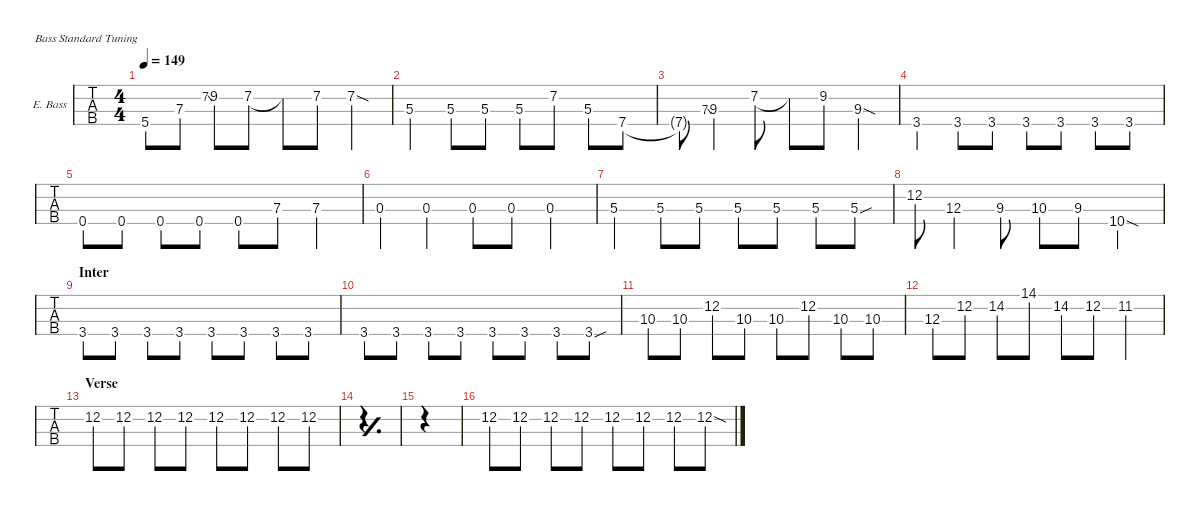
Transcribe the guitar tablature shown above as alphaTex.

\defaultSystemsLayout 4
\hideDynamics
\bracketExtendMode nobrackets
\firstSystemTrackNameOrientation horizontal
\track ("Ele. Bass" "E. Bass") {defaultSystemsLayout 4 instrument electricbassfinger}
\staff {tabs}
\tuning (G2 D2 A1 E1)
\ts (4 4)
\tempo 149
\clef f4
\scale
0.236249
\ks d
5.4{t acc forcenatural}.8{dy f beam Down} 7.3{acc forcenatural}.8{beam Down} 7.2{ss acc forcenatural}.8{gr beam Up} 9.2{acc forcenatural}.8{beam Down} 7.2{acc forcenatural}.8{beam Down} 7.2{t acc forcenatural}.8{beam Down} 7.2{acc forcenatural}.8{beam Down} 7.2{sod acc forcenatural}.4{beam Down} |
\scale
0.236251 5.3{acc forcenatural}.4{beam Down} 5.3{acc forcenatural}.8{beam Up} 5.3{acc forcenatural}.8{beam Up} 5.3{acc forcenatural}.8{beam Down} 7.2{acc forcenatural}.8{beam Down} 5.3{acc forcenatural}.8{beam Down} 7.4{acc forcenatural}.8{beam Down} |
\scale
0.236249 7.4{t acc forcenatural}.8{beam Up} 7.3{ss acc forcenatural}.8{gr beam Up} 9.3{acc #}.4{beam Down} 7.2{acc forcenatural}.8{beam Down} 7.2{t acc forcenatural}.8{beam Down} 9.2{acc forcenatural}.8{beam Down} 9.3{sod acc #}.4{beam Down} |
\scale
0.368526 3.4{acc forcenatural}.4{beam Up} 3.4{acc forcenatural}.8{beam Up} 3.4{acc forcenatural}.8{beam Up} 3.4{acc forcenatural}.8{beam Up} 3.4{acc forcenatural}.8{beam Up} 3.4{acc forcenatural}.8{beam Up} 3.4{acc forcenatural}.8{beam Up} |
\scale
0.317947 0.4{acc forcenatural}.8{beam Up} 0.4{acc forcenatural}.8{beam Up} 0.4{acc forcenatural}.8{beam Up} 0.4{acc forcenatural}.8{beam Up} 0.4{acc forcenatural}.8{beam Up} 7.3{acc forcenatural}.8{beam Up} 7.3{acc forcenatural}.4{beam Down} |
\scale
0.313526 0.3{acc forcenatural}.4{beam Up} 0.3{acc forcenatural}.4{beam Up} 0.3{acc forcenatural}.8{beam Up} 0.3{acc forcenatural}.8{beam Up} 0.3{acc forcenatural}.4{beam Up} |
\scale
0.527501 5.3{acc forcenatural}.4{beam Down} 5.3{acc forcenatural}.8{beam Up} 5.3{acc forcenatural}.8{beam Up} 5.3{acc forcenatural}.8{beam Up} 5.3{acc forcenatural}.8{beam Up} 5.3{acc forcenatural}.8{beam Up} 5.3{sou acc forcenatural}.8{beam Up} |
\scale
0.472499 12.2{acc forcenatural}.8{beam Down} 12.3{acc forcenatural}.4{beam Down} 9.3{acc #}.8{beam Down} 10.3{acc forcenatural}.8{beam Down} 9.3{acc #}.8{beam Down} 10.4{sod acc forcenatural}.4{beam Down} |
\section ("" "Inter")
\scale
0.291248 3.4{acc forcenatural}.8{beam Up} 3.4{acc forcenatural}.8{beam Up} 3.4{acc forcenatural}.8{beam Up} 3.4{acc forcenatural}.8{beam Up} 3.4{acc forcenatural}.8{beam Up} 3.4{acc forcenatural}.8{beam Up} 3.4{acc forcenatural}.8{beam Up} 3.4{acc forcenatural}.8{beam Up} |
\scale
0.236249 3.4{acc forcenatural}.8{beam Up} 3.4{acc forcenatural}.8{beam Up} 3.4{acc forcenatural}.8{beam Up} 3.4{acc forcenatural}.8{beam Up} 3.4{acc forcenatural}.8{beam Up} 3.4{acc forcenatural}.8{beam Up} 3.4{acc forcenatural}.8{beam Up} 3.4{sou acc forcenatural}.8{beam Up} |
\scale
0.236249 10.3{acc forcenatural}.8{beam Down} 10.3{acc forcenatural}.8{beam Down} 12.2{acc forcenatural}.8{beam Down} 10.3{acc forcenatural}.8{beam Down} 10.3{acc forcenatural}.8{beam Down} 12.2{acc forcenatural}.8{beam Down} 10.3{acc forcenatural}.8{beam Down} 10.3{acc forcenatural}.8{beam Down} |
\scale
0.236254 12.3{acc forcenatural}.8{beam Down} 12.2{acc forcenatural}.8{beam Down} 14.2{acc forcenatural}.8{beam Down} 14.1{acc forcenatural}.8{beam Down} 14.2{acc forcenatural}.8{beam Down} 12.2{acc forcenatural}.8{beam Down} 11.2{acc #}.4{beam Down} |
\section ("" "Verse")
\scale
0.29125 12.2{acc forcenatural}.8{beam Down} 12.2{acc forcenatural}.8{beam Down} 12.2{acc forcenatural}.8{beam Down} 12.2{acc forcenatural}.8{beam Down} 12.2{acc forcenatural}.8{beam Down} 12.2{acc forcenatural}.8{beam Down} 12.2{acc forcenatural}.8{beam Down} 12.2{acc forcenatural}.8{beam Down} |
\simile simple
\scale
0.23625 |
\scale
0.23625 |
\simile none
\scale
0.23625 12.2{acc forcenatural}.8{beam Down} 12.2{acc forcenatural}.8{beam Down} 12.2{acc forcenatural}.8{beam Down} 12.2{acc forcenatural}.8{beam Down} 12.2{acc forcenatural}.8{beam Down} 12.2{acc forcenatural}.8{beam Down} 12.2{acc forcenatural}.8{beam Down} 12.2{sod acc forcenatural}.8{beam Down}
